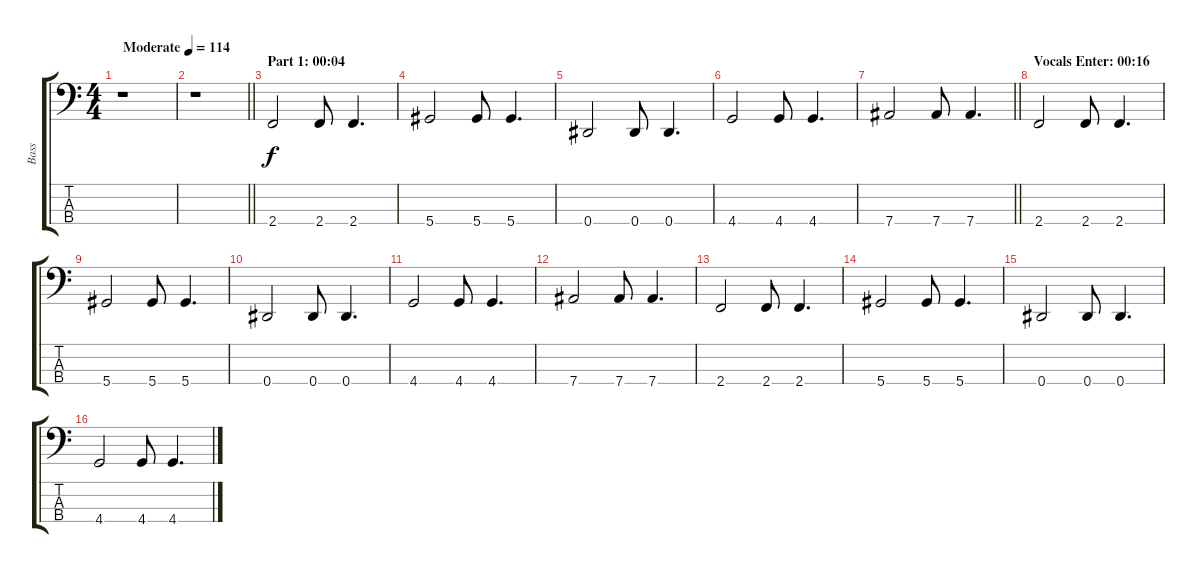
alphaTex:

\track ("Bass" "Bass") {instrument electricbassfinger}
\staff {score tabs}
\tuning (Gb2 Db2 Ab1 Eb1) {hide}
\ts (4 4)
\tempo (114 "Moderate")
\clef f4
\ks c
r.1{dy f instrument electricbassfinger} |
\barLineRight lightlight
r.1 |
\section ("" "Part 1: 00:04")
2.4.2 2.4.8 2.4.4{d} |
5.4.2 5.4.8 5.4.4{d} |
0.4.2 0.4.8 0.4.4{d} |
4.4.2 4.4.8 4.4.4{d} |
\barLineRight lightlight
7.4.2 7.4.8 7.4.4{d} |
\section ("" "Vocals Enter: 00:16")
2.4.2 2.4.8 2.4.4{d} |
5.4.2 5.4.8 5.4.4{d} |
0.4.2 0.4.8 0.4.4{d} |
4.4.2 4.4.8 4.4.4{d} |
7.4.2 7.4.8 7.4.4{d} |
2.4.2 2.4.8 2.4.4{d} |
5.4.2 5.4.8 5.4.4{d} |
0.4.2 0.4.8 0.4.4{d} |
4.4.2 4.4.8 4.4.4{d}
